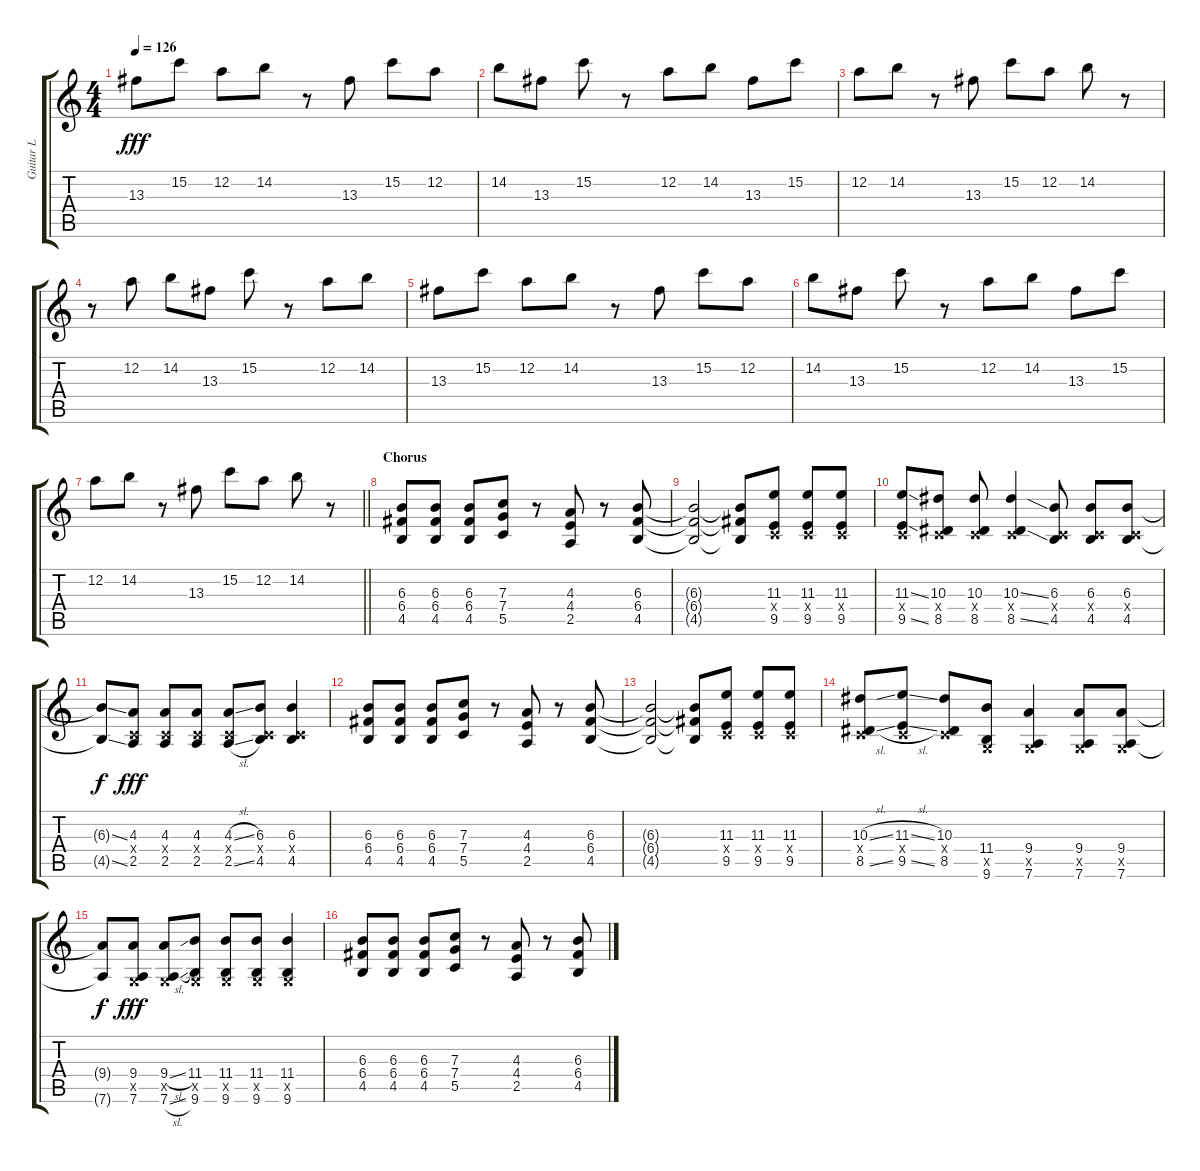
\track ("Guitar L" "Guitar L") {instrument distortionguitar}
\staff {score tabs}
\tuning (D4 A3 F3 C3 G2 D2) {hide}
\ts (4 4)
\tempo 126
\clef g2
\ks c
13.3.8{dy fff} 15.2.8 12.2.8 14.2.8 r.8 13.3.8 15.2.8 12.2.8 |
14.2.8 13.3.8 15.2.8 r.8 12.2.8 14.2.8 13.3.8 15.2.8 |
12.2.8 14.2.8 r.8 13.3.8 15.2.8 12.2.8 14.2.8 r.8 |
r.8 12.2.8 14.2.8 13.3.8 15.2.8 r.8 12.2.8 14.2.8 |
13.3.8 15.2.8 12.2.8 14.2.8 r.8 13.3.8 15.2.8 12.2.8 |
14.2.8 13.3.8 15.2.8 r.8 12.2.8 14.2.8 13.3.8 15.2.8 |
\barLineRight lightlight
12.2.8 14.2.8 r.8 13.3.8 15.2.8 12.2.8 14.2.8 r.8 |
\section ("" "Chorus")
(6.3 6.4 4.5).8{volume 10 instrument distortionguitar} (6.3 6.4 4.5).8 (6.3 6.4 4.5).8 (7.3 7.4 5.5).8 r.8 (4.3 4.4 2.5).8 r.8 (6.3 6.4 4.5).8 |
(6.3{t} 6.4{t} 4.5{t}).2 (6.3{t} 6.4{t} 4.5{t}).8 (11.3 0.4{x} 9.5).8 (11.3 0.4{x} 9.5).8 (11.3 0.4{x} 9.5).8 |
(11.3{ss} 0.4{x} 9.5{ss}).8 (10.3 0.4{x} 8.5).8 (10.3 0.4{x} 8.5).8 (10.3{ss} 0.4{x} 8.5{ss}).4 (6.3 0.4{x} 4.5).8 (6.3 0.4{x} 4.5).8 (6.3 0.4{x} 4.5).8 |
(6.3{ss t} 4.5{ss t}).8{dy f} (4.3 0.4{x} 2.5).8{dy fff} (4.3 0.4{x} 2.5).8 (4.3 0.4{x} 2.5).8 (4.3{sl} 0.4{x} 2.5{sl}).8 (6.3 0.4{x} 4.5).8 (6.3 0.4{x} 4.5).4 |
(6.3 6.4 4.5).8 (6.3 6.4 4.5).8 (6.3 6.4 4.5).8 (7.3 7.4 5.5).8 r.8 (4.3 4.4 2.5).8 r.8 (6.3 6.4 4.5).8 |
(6.3{t} 6.4{t} 4.5{t}).2 (6.3{t} 6.4{t} 4.5{t}).8 (11.3 0.4{x} 9.5).8 (11.3 0.4{x} 9.5).8 (11.3 0.4{x} 9.5).8 |
(10.3{sl} 0.4{x} 8.5{sl}).8 (11.3{sl} 0.4{x} 9.5{sl}).8 (10.3 0.4{x} 8.5).8 (11.4 0.5{x} 9.6).8 (9.4 0.5{x} 7.6).4 (9.4 0.5{x} 7.6).8 (9.4 0.5{x} 7.6).8 |
(9.4{t} 7.6{t}).8{dy f} (9.4 0.5{x} 7.6).8{dy fff} (9.4{sl} 0.5{x} 7.6{sl}).8 (11.4 0.5{x} 9.6).8 (11.4 0.5{x} 9.6).8 (11.4 0.5{x} 9.6).8 (11.4 0.5{x} 9.6).4 |
(6.3 6.4 4.5).8 (6.3 6.4 4.5).8 (6.3 6.4 4.5).8 (7.3 7.4 5.5).8 r.8 (4.3 4.4 2.5).8 r.8 (6.3 6.4 4.5).8
